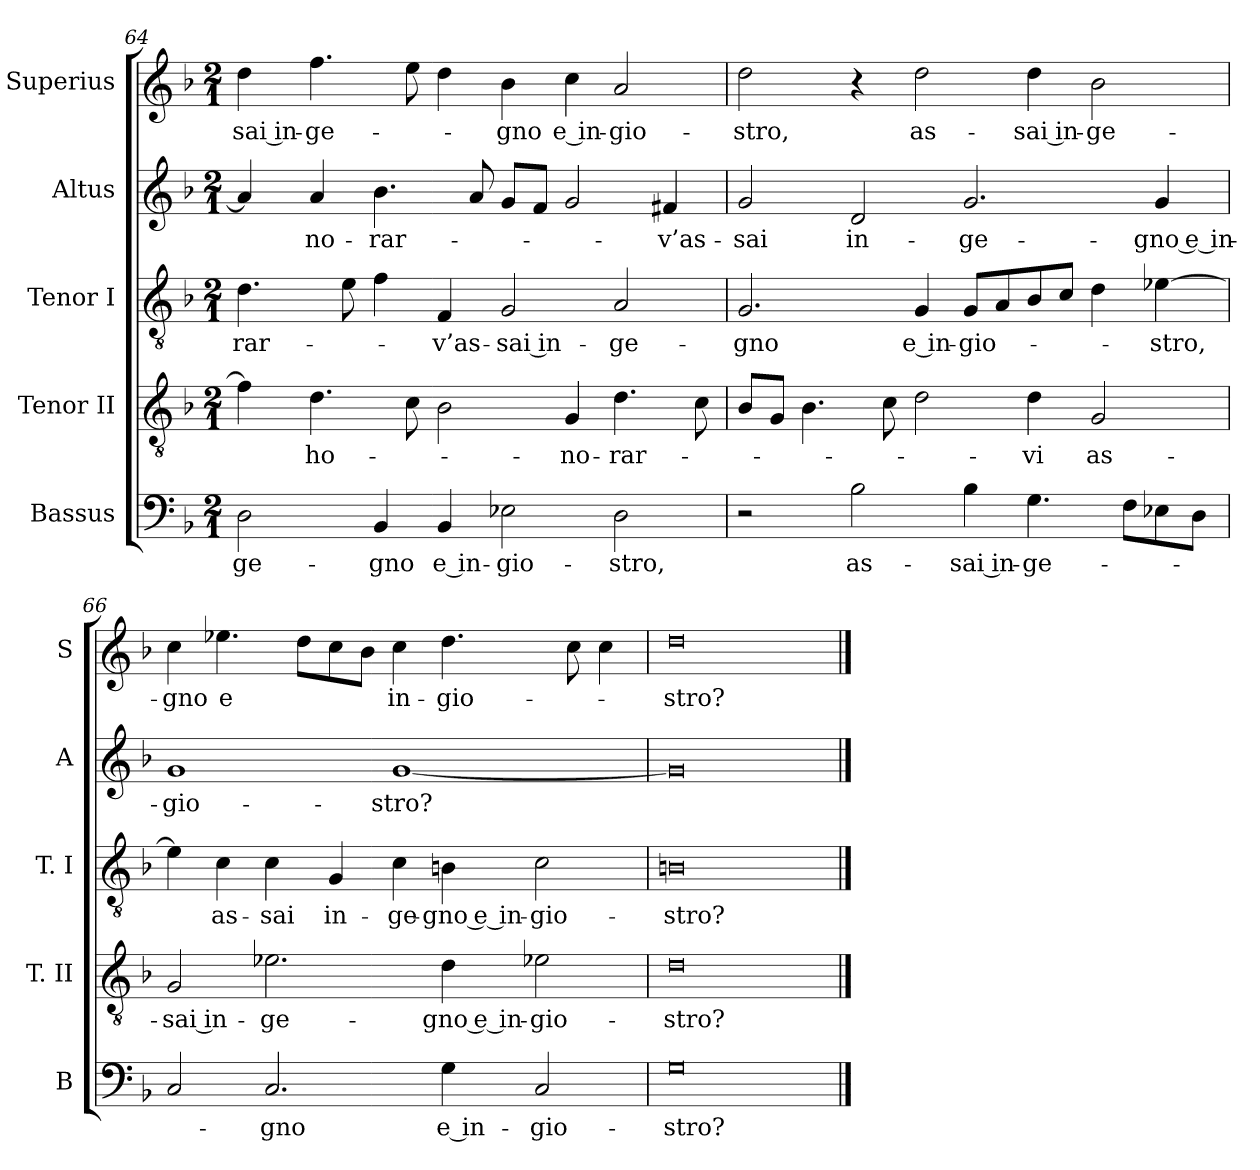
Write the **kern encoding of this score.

**kern	**text	**kern	**text	**kern	**text	**kern	**text	**kern	**text
*part5	*part5	*part4	*part4	*part3	*part3	*part2	*part2	*part1	*part1
*staff5	*staff5	*staff4	*staff4	*staff3	*staff3	*staff2	*staff2	*staff1	*staff1
*I"Bassus	*	*I"Tenor II	*	*I"Tenor I	*	*I"Altus	*	*I"Superius	*
*I'B	*	*I'T. II	*	*I'T. I	*	*I'A	*	*I'S	*
*clefF4	*	*clefGv2	*	*clefGv2	*	*clefG2	*	*clefG2	*
*k[b-]	*	*k[b-]	*	*k[b-]	*	*k[b-]	*	*k[b-]	*
*F:	*	*F:	*	*F:	*	*F:	*	*F:	*
*M2/1	*	*M2/1	*	*M2/1	*	*M2/1	*	*M2/1	*
=64	=64	=64	=64	=64	=64	=64	=64	=64	=64
2D	-ge-	4f]	.	4.d	-rar-	4a]	.	4dd	-sai in-
.	.	4.d	ho-	.	.	4a	-no-	4.ff	-ge-
.	.	.	.	8e	.	.	.	.	.
4BB-	-gno	.	.	4f	.	4.b-	-rar-	.	.
.	.	8c	.	.	.	.	.	8ee	.
4BB-	e in-	2B-	.	4F	-v’as-	.	.	4dd	.
.	.	.	.	.	.	8a	.	.	.
2E-X	-gio-	.	.	2G	-sai in-	8gL	.	4b-	-gno
.	.	.	.	.	.	8fJ	.	.	.
.	.	4G	-no-	.	.	2g	.	4cc	e in-
2D	-stro,	4.d	-rar-	2A	-ge-	.	.	2a	-gio-
.	.	.	.	.	.	4f#X	-v’as-	.	.
.	.	8c	.	.	.	.	.	.	.
=65	=65	=65	=65	=65	=65	=65	=65	=65	=65
2r	.	8B-L	.	2.G	-gno	2g	-sai	2dd	-stro,
.	.	8GJ	.	.	.	.	.	.	.
.	.	4.B-	.	.	.	.	.	.	.
2B-	as-	.	.	.	.	2d	in-	4r	.
.	.	8c	.	.	.	.	.	.	.
.	.	2d	.	4G	e in-	.	.	2dd	as-
4B-	-sai in-	.	.	8GL	-gio-	2.g	-ge-	.	.
.	.	.	.	8A	.	.	.	.	.
4.G	-ge-	4d	-vi	8B-	.	.	.	4dd	-sai in-
.	.	.	.	8cJ	.	.	.	.	.
.	.	2G	as-	4d	.	.	.	2b-	-ge-
8FL	.	.	.	.	.	.	.	.	.
8E-X	.	.	.	[4e-X	-stro,	4g	-gno e in-	.	.
8DJ	.	.	.	.	.	.	.	.	.
=66	=66	=66	=66	=66	=66	=66	=66	=66	=66
2C	.	2G	-sai in-	4e-]	.	1g	-gio-	4cc	-gno
.	.	.	.	4c	as-	.	.	4.ee-X	e
2.C	-gno	2.e-X	-ge-	4c	-sai	.	.	.	.
.	.	.	.	.	.	.	.	8ddL	.
.	.	.	.	4G	in-	.	.	8cc	.
.	.	.	.	.	.	.	.	8b-J	.
.	.	.	.	4c	-ge-	[1g	-stro?	4cc	in-
4G	e in-	4d	-gno e in-	4Bn	-gno e in-	.	.	4.dd	-gio-
2C	-gio-	2e-X	-gio-	2c	-gio-	.	.	.	.
.	.	.	.	.	.	.	.	8cc	.
.	.	.	.	.	.	.	.	4cc	.
=67	=67	=67	=67	=67	=67	=67	=67	=67	=67
0G	-stro?	0d	-stro?	0Bn	-stro?	0g]	.	0dd	-stro?
==	==	==	==	==	==	==	==	==	==
*-	*-	*-	*-	*-	*-	*-	*-	*-	*-
